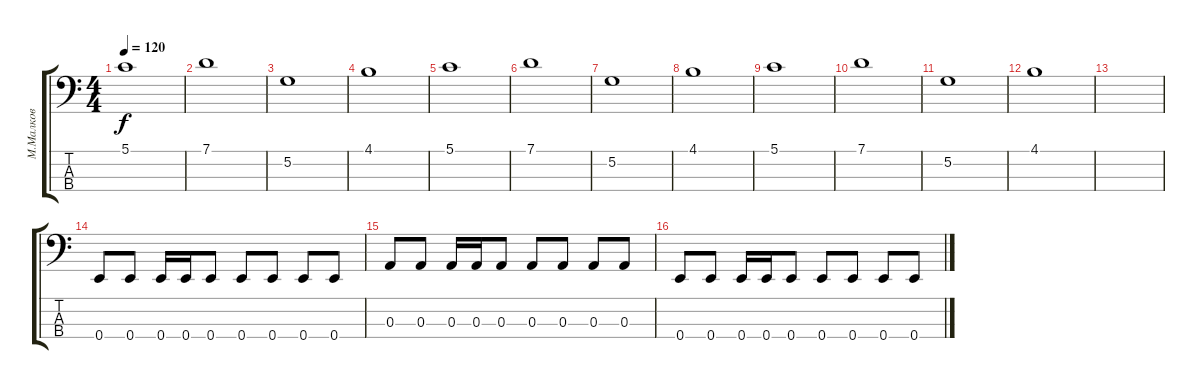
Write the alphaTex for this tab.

\track ("М.Малков" "М.Малков") {instrument electricbasspick}
\staff {score tabs}
\tuning (G2 D2 A1 E1) {hide}
\ts (4 4)
\tempo 120
\clef f4
\ks c
5.1.1{dy f} |
7.1.1 |
5.2.1 |
4.1.1 |
5.1.1 |
7.1.1 |
5.2.1 |
4.1.1 |
5.1.1 |
7.1.1 |
5.2.1 |
4.1.1 |
|
0.4.8 0.4.8 0.4.16 0.4.16 0.4.8 0.4.8 0.4.8 0.4.8 0.4.8 |
0.3.8 0.3.8 0.3.16 0.3.16 0.3.8 0.3.8 0.3.8 0.3.8 0.3.8 |
0.4.8 0.4.8 0.4.16 0.4.16 0.4.8 0.4.8 0.4.8 0.4.8 0.4.8
